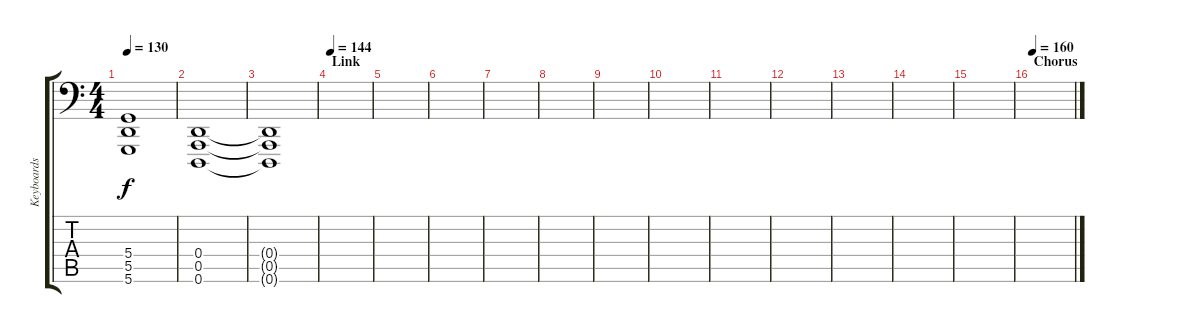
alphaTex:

\track ("Keyboards" "Keyboards") {instrument pad2warm}
\staff {score tabs}
\tuning (E3 B2 G2 D2 A1 D1) {hide}
\ts (4 4)
\tempo 130
\clef f4
\ks c
(5.4{t} 5.5{t} 5.6{t}).1{dy f} |
(0.4 0.5 0.6).1 |
(0.4{t} 0.5{t} 0.6{t}).1 |
\section ("" "Link")
\tempo 144
|
|
|
|
|
|
|
|
|
|
|
|
\section ("" "Chorus")
\tempo 160
